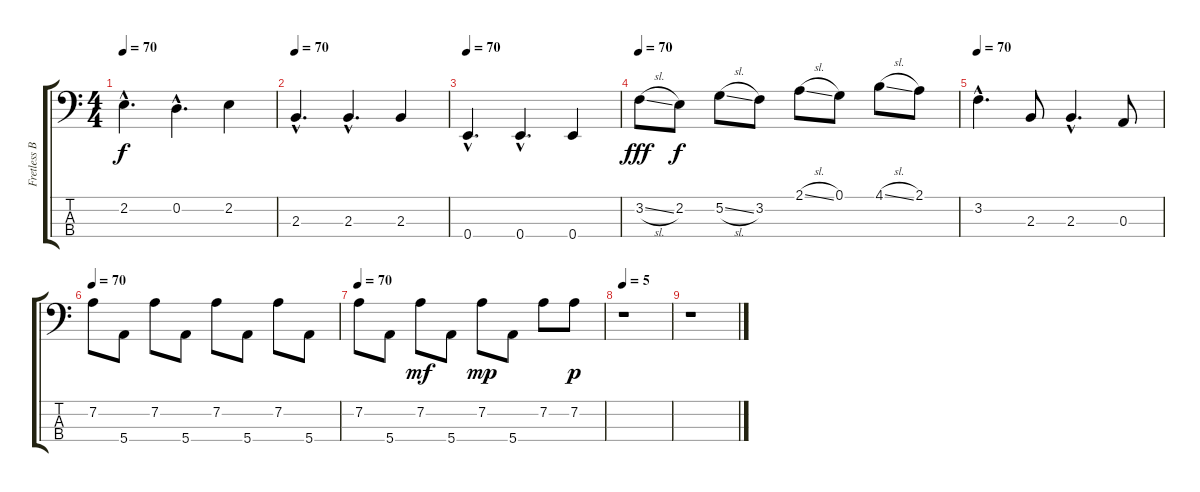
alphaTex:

\track ("Fretless Bass" "Fretless B") {instrument fretlessbass}
\staff {score tabs}
\tuning (G2 D2 A1 E1) {hide}
\ts (4 4)
\tempo 70
\clef f4
\ks c
2.2{hac}.4{d dy f} 0.2{hac}.4{d} 2.2.4 |
\tempo 70
2.3{hac}.4{d} 2.3{hac}.4{d} 2.3.4 |
\tempo 70
0.4{hac}.4{d} 0.4{hac}.4{d} 0.4.4 |
\tempo 70
3.2{sl}.8{dy fff} 2.2.8{dy f} 5.2{sl}.8 3.2.8 2.1{sl}.8 0.1.8 4.1{sl}.8 2.1.8 |
\tempo 70
3.2{hac}.4{d} 2.3.8 2.3{hac}.4{d} 0.3.8 |
\tempo 70
7.2.8 5.4.8 7.2.8 5.4.8 7.2.8 5.4.8 7.2.8 5.4.8 |
\tempo 70
7.2.8{volume 3} 5.4.8 7.2.8{dy mf} 5.4.8 7.2.8{dy mp} 5.4.8 7.2.8 7.2.8{dy p} |
\tempo 5
r.1 |
r.1
